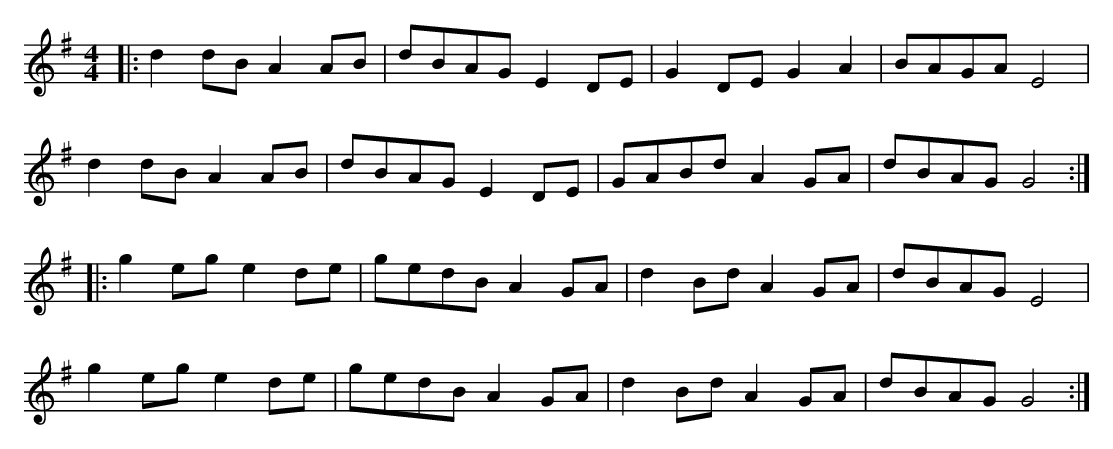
X:1
M:4/4
K:G
|:d2 dBA2 AB | dBAG E2DE | G2DEG2A2 | BAGA E4 |
d2 dBA2 AB | dBAG E2DE | GABdA2GA | dBAG G4 :|
|:g2 eg e2 de | gedBA2GA| d2BdA2GA | dBAGE4 |
g2 eg e2 de | gedBA2GA| d2BdA2GA | dBAGG4 :|
